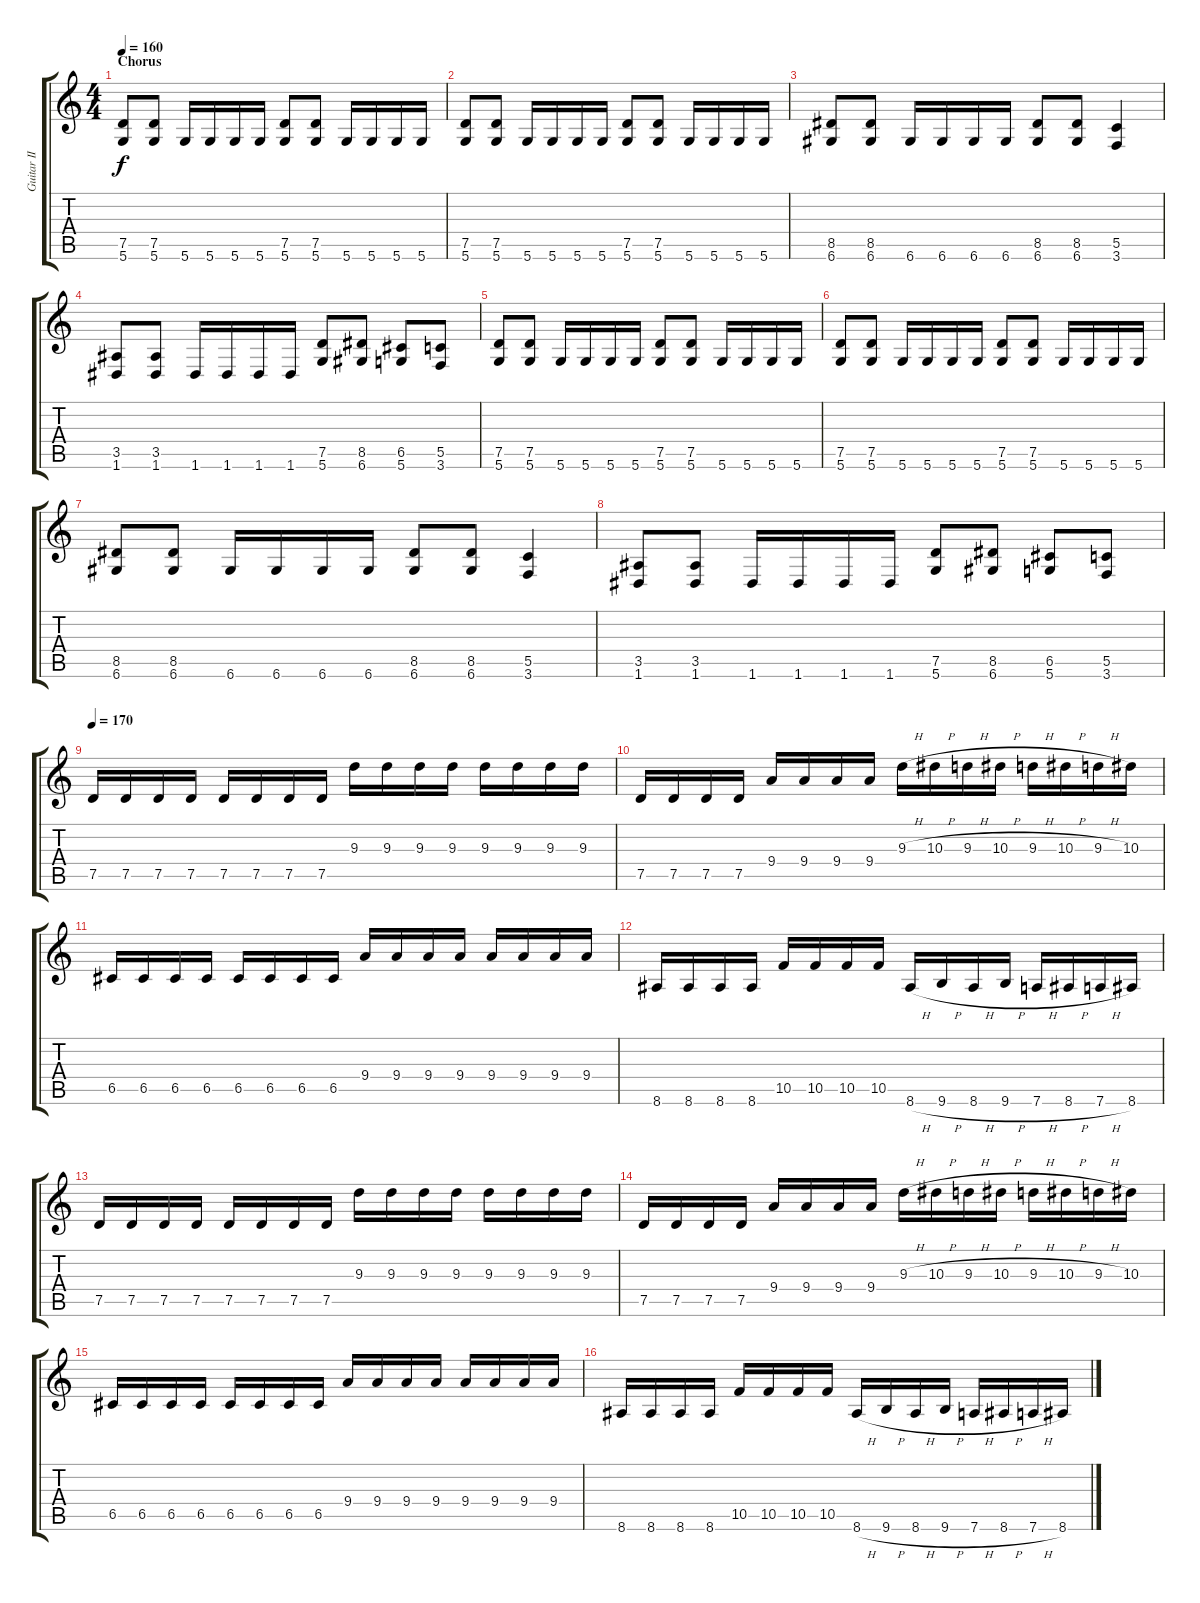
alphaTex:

\track ("Guitar II" "Guitar II") {instrument distortionguitar}
\staff {score tabs}
\tuning (D4 A3 F3 C3 G2 D2) {hide}
\ts (4 4)
\section ("" "Chorus")
\tempo 160
\clef g2
\ks c
(7.5 5.6).8{dy f} (7.5 5.6).8 5.6.16 5.6.16 5.6.16 5.6.16 (7.5 5.6).8 (7.5 5.6).8 5.6.16 5.6.16 5.6.16 5.6.16 |
(7.5 5.6).8 (7.5 5.6).8 5.6.16 5.6.16 5.6.16 5.6.16 (7.5 5.6).8 (7.5 5.6).8 5.6.16 5.6.16 5.6.16 5.6.16 |
(8.5 6.6).8 (8.5 6.6).8 6.6.16 6.6.16 6.6.16 6.6.16 (8.5 6.6).8 (8.5 6.6).8 (5.5 3.6).4 |
(3.5 1.6).8 (3.5 1.6).8 1.6.16 1.6.16 1.6.16 1.6.16 (7.5 5.6).8 (8.5 6.6).8 (6.5 5.6).8 (5.5 3.6).8 |
(7.5 5.6).8 (7.5 5.6).8 5.6.16 5.6.16 5.6.16 5.6.16 (7.5 5.6).8 (7.5 5.6).8 5.6.16 5.6.16 5.6.16 5.6.16 |
(7.5 5.6).8 (7.5 5.6).8 5.6.16 5.6.16 5.6.16 5.6.16 (7.5 5.6).8 (7.5 5.6).8 5.6.16 5.6.16 5.6.16 5.6.16 |
(8.5 6.6).8 (8.5 6.6).8 6.6.16 6.6.16 6.6.16 6.6.16 (8.5 6.6).8 (8.5 6.6).8 (5.5 3.6).4 |
(3.5 1.6).8 (3.5 1.6).8 1.6.16 1.6.16 1.6.16 1.6.16 (7.5 5.6).8 (8.5 6.6).8 (6.5 5.6).8 (5.5 3.6).8 |
\tempo 170
7.5.16 7.5.16 7.5.16 7.5.16 7.5.16 7.5.16 7.5.16 7.5.16 9.3.16 9.3.16 9.3.16 9.3.16 9.3.16 9.3.16 9.3.16 9.3.16 |
7.5.16 7.5.16 7.5.16 7.5.16 9.4.16 9.4.16 9.4.16 9.4.16 9.3{h}.16 10.3{h}.16 9.3{h}.16 10.3{h}.16 9.3{h}.16 10.3{h}.16 9.3{h}.16 10.3.16 |
6.5.16 6.5.16 6.5.16 6.5.16 6.5.16 6.5.16 6.5.16 6.5.16 9.4.16 9.4.16 9.4.16 9.4.16 9.4.16 9.4.16 9.4.16 9.4.16 |
8.6.16 8.6.16 8.6.16 8.6.16 10.5.16 10.5.16 10.5.16 10.5.16 8.6{h}.16 9.6{h}.16 8.6{h}.16 9.6{h}.16 7.6{h}.16 8.6{h}.16 7.6{h}.16 8.6.16 |
7.5.16 7.5.16 7.5.16 7.5.16 7.5.16 7.5.16 7.5.16 7.5.16 9.3.16 9.3.16 9.3.16 9.3.16 9.3.16 9.3.16 9.3.16 9.3.16 |
7.5.16 7.5.16 7.5.16 7.5.16 9.4.16 9.4.16 9.4.16 9.4.16 9.3{h}.16 10.3{h}.16 9.3{h}.16 10.3{h}.16 9.3{h}.16 10.3{h}.16 9.3{h}.16 10.3.16 |
6.5.16 6.5.16 6.5.16 6.5.16 6.5.16 6.5.16 6.5.16 6.5.16 9.4.16 9.4.16 9.4.16 9.4.16 9.4.16 9.4.16 9.4.16 9.4.16 |
8.6.16 8.6.16 8.6.16 8.6.16 10.5.16 10.5.16 10.5.16 10.5.16 8.6{h}.16 9.6{h}.16 8.6{h}.16 9.6{h}.16 7.6{h}.16 8.6{h}.16 7.6{h}.16 8.6.16
